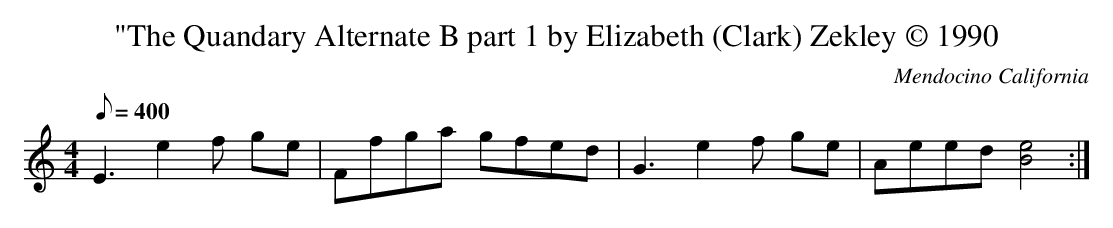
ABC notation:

X:1
T:"The Quandary Alternate B part 1 by Elizabeth (Clark) Zekley © 1990
O:Mendocino California
M:4/4
Q:400
K:em
E3 e2 f ge|Ffga gfed|G3e2 f ge|Aeed [e4B4]:|
